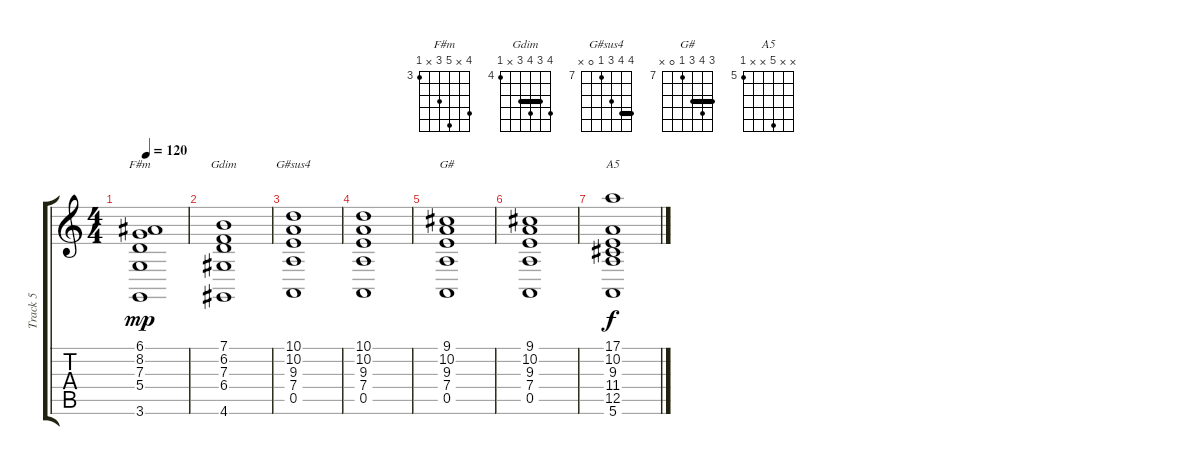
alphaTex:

\track ("Track 5" "Track 5") {instrument stringensemble2}
\staff {score tabs}
\tuning (E4 B3 G3 D3 A2 E2) {hide}
\chord ("F#m" 6 x 7 5 x 3) {firstfret 3}
\chord ("Gdim" 7 6 7 6 x 4) {firstfret 4 barre 6}
\chord ("G#sus4" 10 10 9 7 0 x) {firstfret 7 barre 10}
\chord ("G#" 9 10 9 7 0 x) {firstfret 7 barre 9}
\chord ("A5" x x 9 x x 5) {firstfret 5}
\ts (4 4)
\tempo 120
\clef g2
\ks c
(6.1 8.2 7.3 5.4 3.6).1{ch "F#m" dy mp} |
(7.1 6.2 7.3 6.4 4.6).1{ch "Gdim"} |
(10.1 10.2 9.3 7.4 0.5).1{ch "G#sus4"} |
(10.1 10.2 9.3 7.4 0.5).1 |
(9.1 10.2 9.3 7.4 0.5).1{ch "G#"} |
(9.1 10.2 9.3 7.4 0.5).1 |
(17.1 10.2 9.3 11.4 12.5 5.6).1{ch "A5" dy f}
